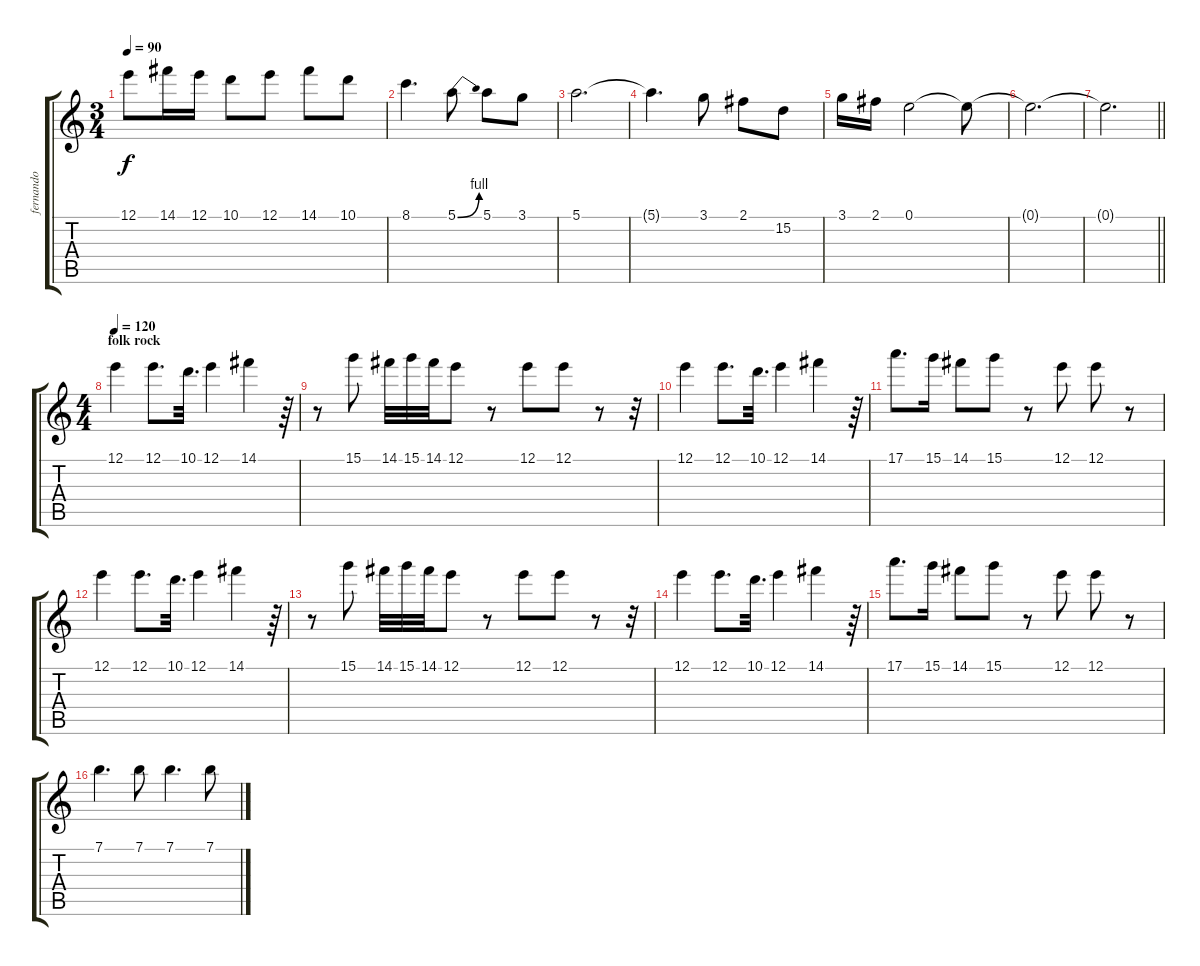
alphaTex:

\track ("fernando" "fernando") {instrument piccolo}
\staff {score tabs}
\tuning (E5 B3 G3 D3 A2 E2) {hide}
\ts (3 4)
\tempo 90
\clef g2
\ks c
12.1.8{dy f} 14.1.16 12.1.16 10.1.8 12.1.8 14.1.8 10.1.8 |
8.1.4{d} 5.1{be (bend 0 0 60 4)}.8 5.1.8 3.1.8 |
5.1.2{d} |
5.1{t}.4{d} 3.1.8 2.1.8 15.2.8 |
3.1.16 2.1.16 0.1.2 0.1{t}.8 |
0.1{t}.2{d} |
\barLineRight lightlight
0.1{t}.2{d} |
\ts (4 4)
\section ("" "folk rock")
\tempo 120
12.1.4 12.1.8{d} 10.1.32{d} 12.1.4 14.1.4 r.64 |
r.8 15.1.8 14.1.32 15.1.32 14.1.32 12.1.8 r.8 12.1.8 12.1.8 r.8 r.32 |
12.1.4 12.1.8{d} 10.1.32{d} 12.1.4 14.1.4 r.64 |
17.1.8{d} 15.1.16 14.1.8 15.1.8 r.8 12.1.8 12.1.8 r.8 |
12.1.4 12.1.8{d} 10.1.32{d} 12.1.4 14.1.4 r.64 |
r.8 15.1.8 14.1.32 15.1.32 14.1.32 12.1.8 r.8 12.1.8 12.1.8 r.8 r.32 |
12.1.4 12.1.8{d} 10.1.32{d} 12.1.4 14.1.4 r.64 |
17.1.8{d} 15.1.16 14.1.8 15.1.8 r.8 12.1.8 12.1.8 r.8 |
7.1.4{d} 7.1.8 7.1.4{d} 7.1.8
